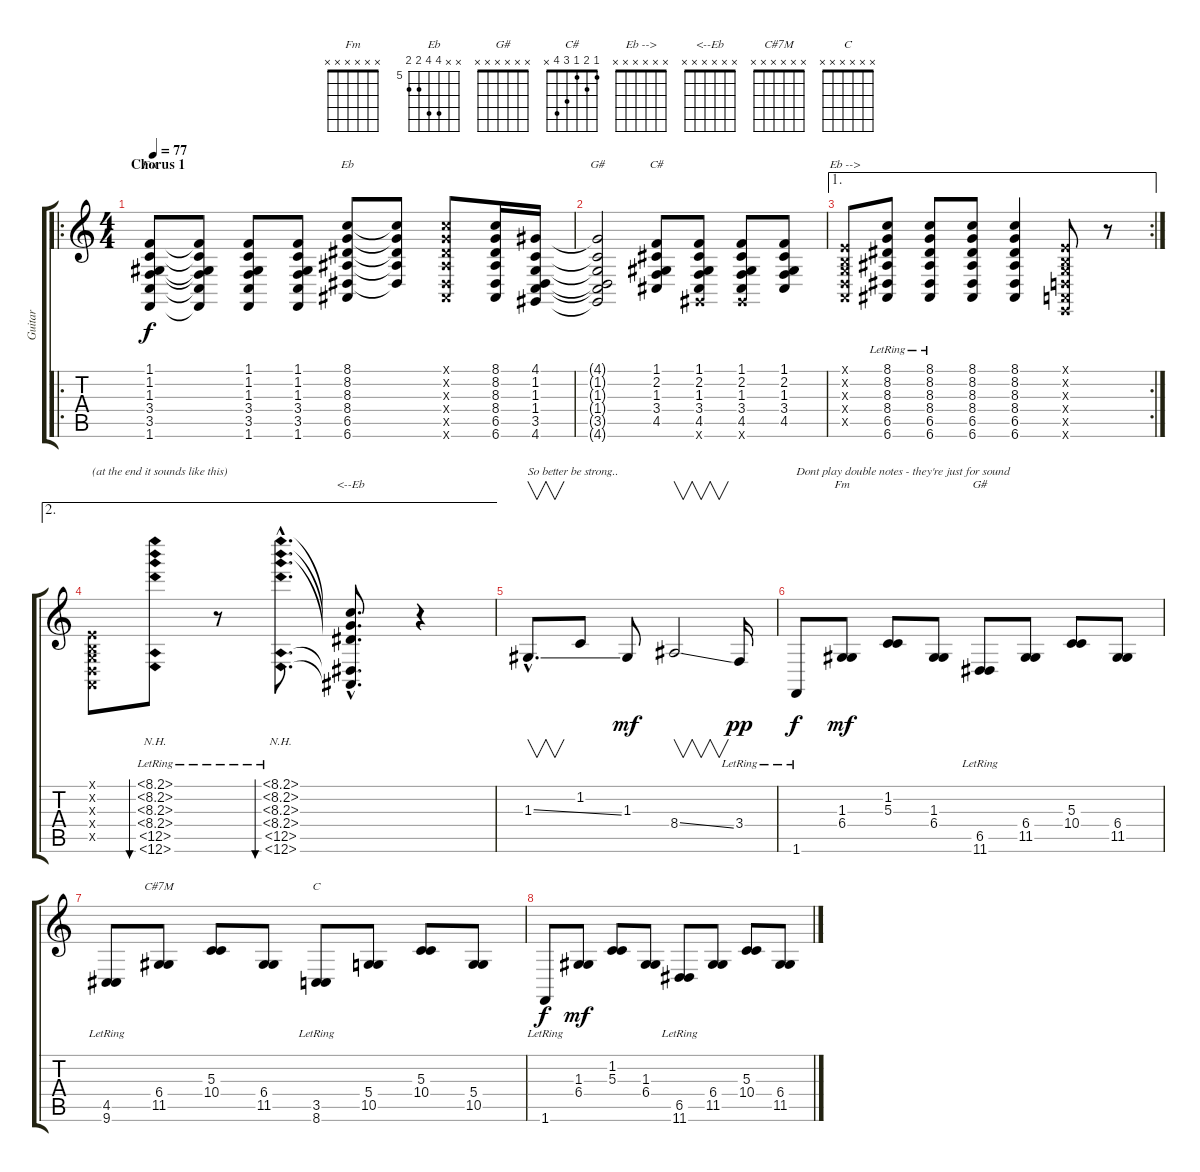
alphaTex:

\track ("Guitar" "Guitar") {instrument lead8bassandlead}
\staff {score tabs}
\tuning (E4 B3 G3 D3 A2 E2) {hide}
\chord ("Fm" 1 1 1 3 3 1)
\chord ("Eb" x x 8 8 6 6) {firstfret 5}
\chord ("G#" 4 1 1 1 3 4)
\chord ("C#" 1 2 1 3 4 x)
\chord ("Eb -->" x x x x x x) {firstfret 0}
\chord ("<--Eb" x x x x x x) {firstfret 0}
\chord ("Fm" x x x x x x) {firstfret 0}
\chord ("G#" x x x x x x) {firstfret 0}
\chord ("C#7M" x x x x x x) {firstfret 0}
\chord ("C" x x x x x x) {firstfret 0}
\ro
\ts (4 4)
\section ("" "Chorus 1")
\tempo 77
\clef g2
\ks c
(1.1 1.2 1.3 3.4 3.5 1.6).8{ch "Fm" dy f instrument overdrivenguitar} (1.1{t} 1.2{t} 1.3{t} 3.4{t} 3.5{t} 1.6{t}).8 (1.1 1.2 1.3 3.4 3.5 1.6).8 (1.1 1.2 1.3 3.4 3.5 1.6).8 (8.1 8.2 8.3 8.4 6.5 6.6).8{ch "Eb"} (8.1{t} 8.2{t} 8.3{t} 8.4{t} 6.5{t}).8 (8.1{x} 8.2{x} 8.3{x} 8.4{x} 6.5{x} 6.6{x}).8 (8.1 8.2 8.3 8.4 6.5 6.6).16 (4.1 1.2 1.3 1.4 3.5 4.6).16 |
(4.1{t} 1.2{t} 1.3{t} 1.4{t} 3.5{t} 4.6{t}).2{ch "G#"} (1.1 2.2 1.3 3.4 4.5).8{ch "C#"} (1.1 2.2 1.3 3.4 4.5 4.6{x}).8 (1.1 2.2 1.3 3.4 4.5 4.6{x}).8 (1.1 2.2 1.3 3.4 4.5).8 |
\ae 1
\rc 2
(0.1{x} 0.2{x} 0.3{x} 0.4{x} 0.5{x}).8{ch "Eb -->"} (8.1{lr} 8.2{lr} 8.3{lr} 8.4{lr} 6.5{lr} 6.6{lr}).8 (8.1{lr} 8.2{lr} 8.3{lr} 8.4{lr} 6.5{lr} 6.6{lr}).8 (8.1 8.2 8.3 8.4 6.5 6.6).8 (8.1 8.2 8.3 8.4 6.5 6.6).4 (0.1{x} 0.2{x} 0.3{x} 0.4{x} 0.5{x} 0.6{x}).8 r.8 |
\ae 2
(0.1{x} 0.2{x} 0.3{x} 0.4{x} 0.5{x}).8{txt "(at the end it sounds like this)"} (8.1{nh lr} 8.2{nh lr} 8.3{nh lr} 8.4{nh lr} 6.5{nh lr} 6.6{nh lr}).8{bu 60 instrument distortionguitar} r.8 (8.1{nh hac lr} 8.2{nh hac lr} 8.3{nh hac lr} 8.4{nh hac lr} 6.5{nh hac lr} 6.6{nh hac lr}).8{d bu 120 instrument distortionguitar} (8.1{hac t} 8.2{hac t} 8.3{hac t} 6.5{hac t} 6.6{hac t}).8{d ch "<--Eb"} r.4 |
1.3{ss hac}.8{v d txt "So better be strong.." instrument distortionguitar} 1.2.8 1.3.8{dy mf} 8.4{ss}.2{v} 3.4{lr}.16{dy pp} |
1.6{lr}.8{txt "Dont play double notes - they're just for sound" dy f balance 16 instrument overdrivenguitar} (1.3 6.4).8{ch "Fm" dy mf} (1.2 5.3).8 (1.3 6.4).8 (6.5{lr} 11.6{lr}).8{ch "G#"} (6.4 11.5).8 (5.3 10.4).8 (6.4 11.5).8 |
(4.5{lr} 9.6{lr}).8 (6.4 11.5).8{ch "C#7M"} (5.3 10.4).8 (6.4 11.5).8 (3.5{lr} 8.6{lr}).8{ch "C"} (5.4 10.5).8 (5.3 10.4).8 (5.4 10.5).8 |
1.6{lr}.8{dy f} (1.3 6.4).8{dy mf} (1.2 5.3).8 (1.3 6.4).8 (6.5{lr} 11.6).8 (6.4 11.5).8 (5.3 10.4).8 (6.4 11.5).8
